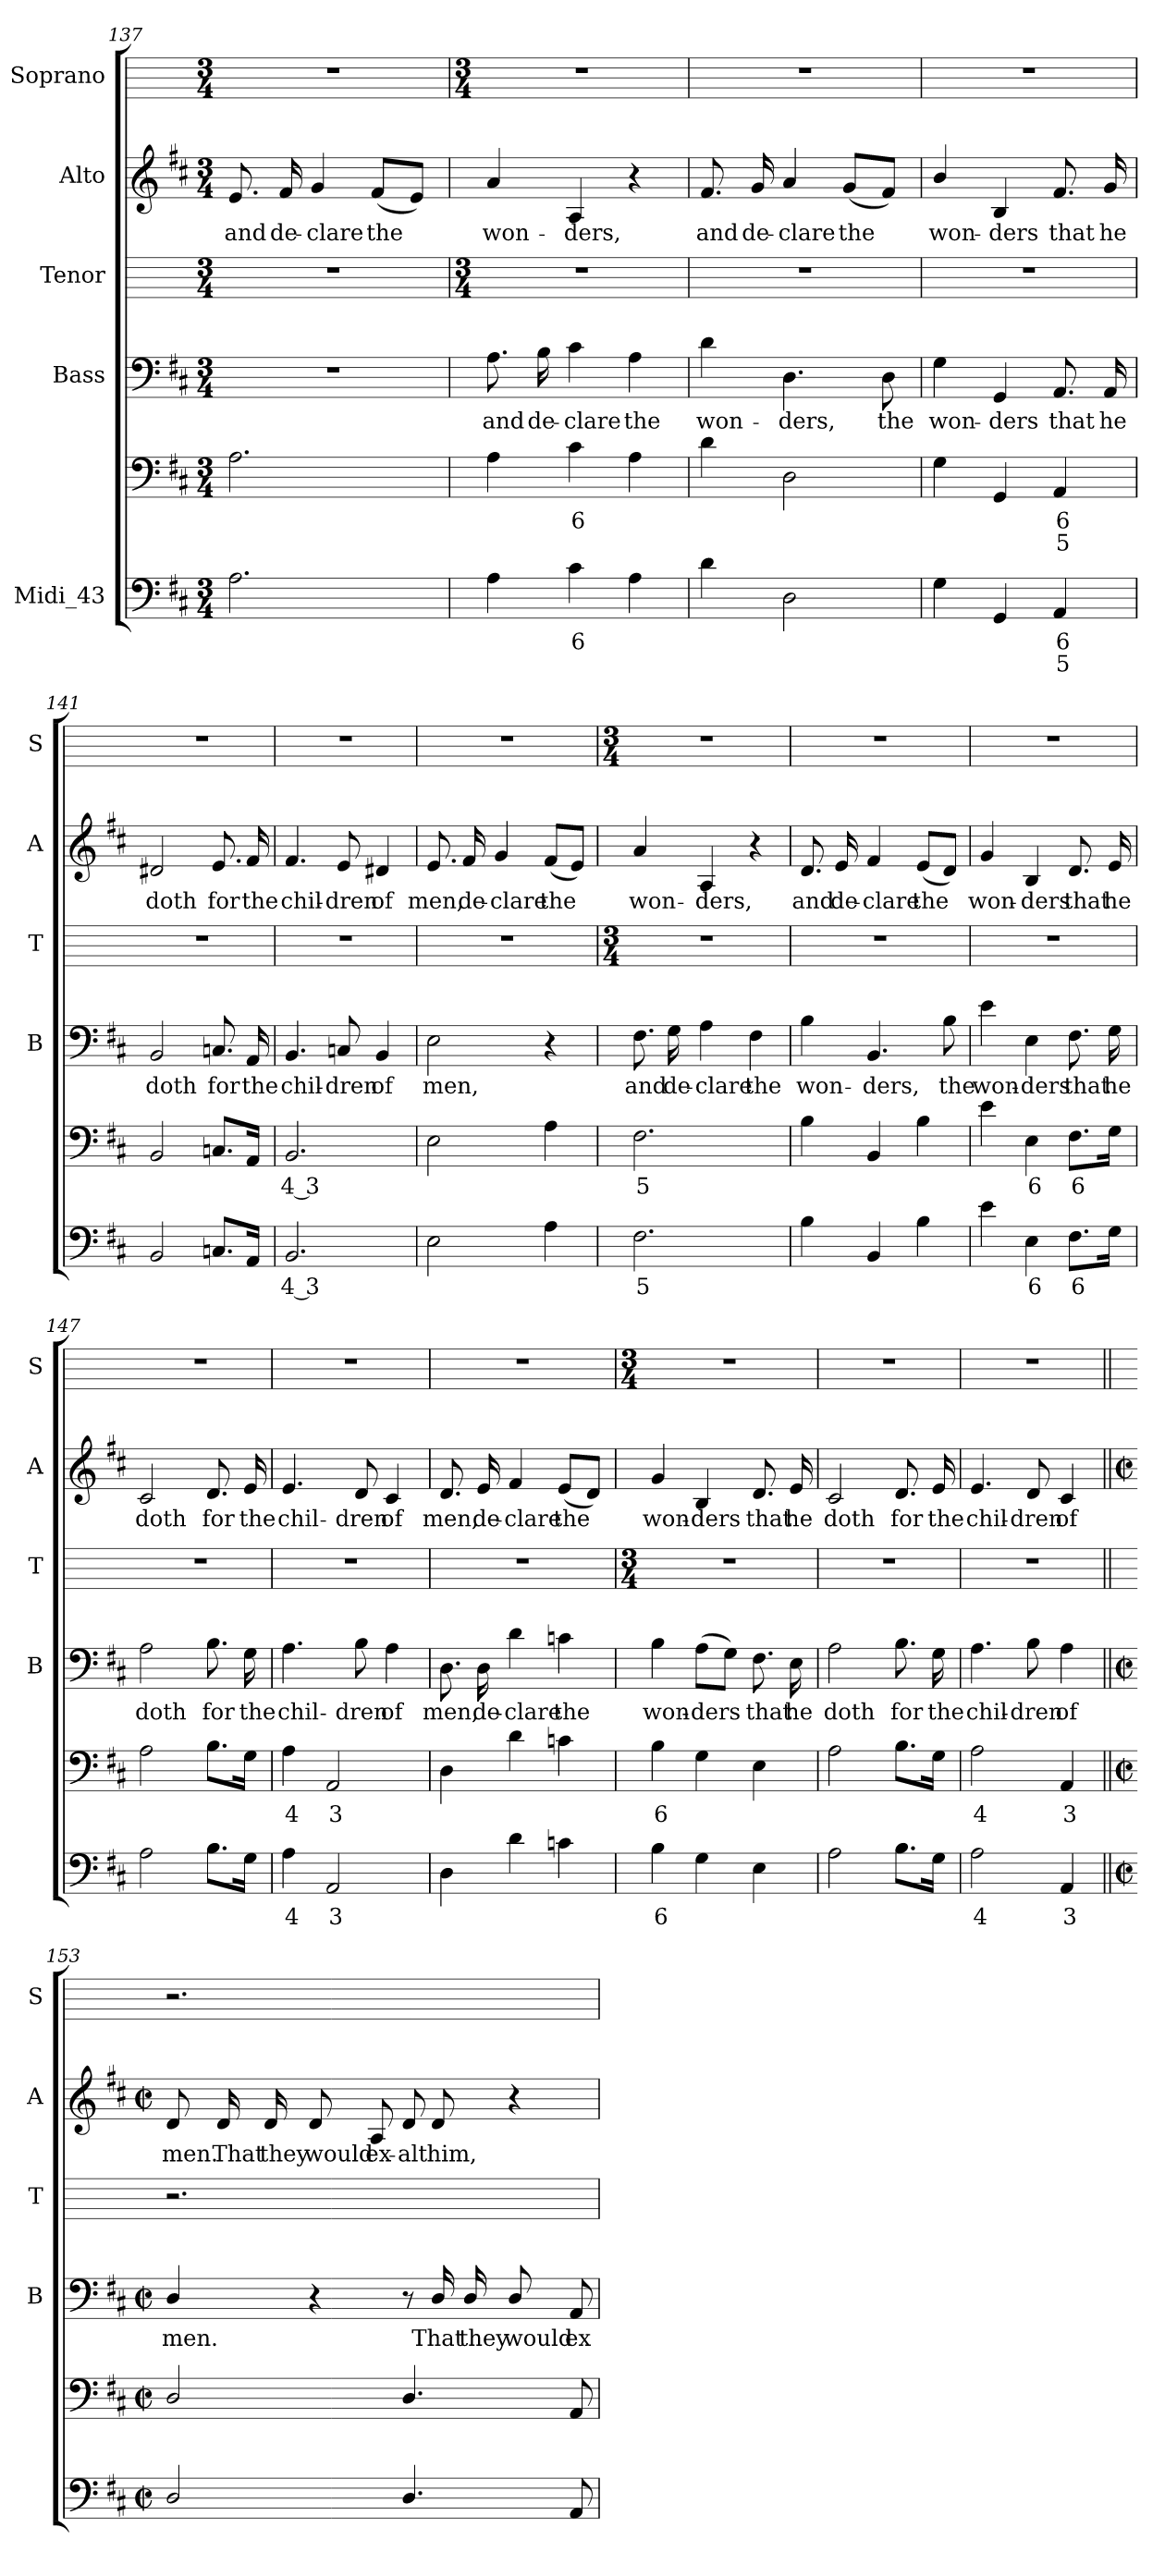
**kern	**text	**text	**kern	**text	**text	**kern	**text	**kern	**kern	**text	**kern
*part5	*part5	*part5	*part5	*part5	*part5	*part4	*part4	*part3	*part2	*part2	*part1
*staff6	*staff6	*staff6	*staff5	*staff5	*staff5	*staff4	*staff4	*staff3	*staff2	*staff2	*staff1
*I"Midi_43	*	*	*	*	*	*I"Bass	*	*I"Tenor	*I"Alto	*	*I"Soprano
*	*	*	*	*	*	*I'B	*	*I'T	*I'A	*	*I'S
*clefF4	*	*	*clefF4	*	*	*clefF4	*	*	*clefG2	*	*
*k[f#c#]	*	*	*k[f#c#]	*	*	*k[f#c#]	*	*	*k[f#c#]	*	*
*D:	*	*	*D:	*	*	*D:	*	*	*D:	*	*
*M3/4	*	*	*M3/4	*	*	*M3/4	*	*M3/4	*M3/4	*	*M3/4
=137	=137	=137	=137	=137	=137	=137	=137	=137	=137	=137	=137
!	!	!	!	!	!	!LO:N:vis=1	!	!	!	!LO:LY:b	!
2.A	.	.	2.A	.	.	2.r	.	2.r	8.e	and	2.r
!	!	!	!	!	!	!	!	!	!	!LO:LY:b	!
.	.	.	.	.	.	.	.	.	16f#	de-	.
!	!	!	!	!	!	!	!	!	!	!LO:LY:b	!
.	.	.	.	.	.	.	.	.	4g	-clare	.
!	!	!	!	!	!	!	!	!	!	!LO:LY:b	!
.	.	.	.	.	.	.	.	.	(<8f#L	the	.
.	.	.	.	.	.	.	.	.	8eJ)	.	.
!!LO:LB:g=z
=138	=138	=138	=138	=138	=138	=138	=138	=138	=138	=138	=138
*	*	*	*	*	*	*	*	*M3/4	*	*	*M3/4
!	!	!	!	!	!	!	!LO:LY:b	!	!	!LO:LY:b	!
4A	.	.	4A	.	.	8.A	and	2.r	4a	won-	2.r
!	!	!	!	!	!	!	!LO:LY:b	!	!	!	!
.	.	.	.	.	.	16B	de-	.	.	.	.
!	!LO:LY:b	!	!	!LO:LY:b	!	!	!LO:LY:b	!	!	!LO:LY:b	!
4c#	6	.	4c#	6	.	4c#	-clare	.	4A	-ders,	.
!	!	!	!	!	!	!	!LO:LY:b	!	!	!	!
4A	.	.	4A	.	.	4A	the	.	4r	.	.
=139	=139	=139	=139	=139	=139	=139	=139	=139	=139	=139	=139
!	!	!	!	!	!	!	!LO:LY:b	!	!	!LO:LY:b	!
4d	.	.	4d	.	.	4d	won-	2.r	8.f#	and	2.r
!	!	!	!	!	!	!	!	!	!	!LO:LY:b	!
.	.	.	.	.	.	.	.	.	16g	de-	.
!	!	!	!	!	!	!	!LO:LY:b	!	!	!LO:LY:b	!
2D	.	.	2D	.	.	4.D	-ders,	.	4a	-clare	.
!	!	!	!	!	!	!	!	!	!	!LO:LY:b	!
.	.	.	.	.	.	.	.	.	(<8gL	the	.
!	!	!	!	!	!	!	!LO:LY:b	!	!	!	!
.	.	.	.	.	.	8D	the	.	8f#J)	.	.
=140	=140	=140	=140	=140	=140	=140	=140	=140	=140	=140	=140
!	!	!	!	!	!	!	!LO:LY:b	!	!	!LO:LY:b	!
4G	.	.	4G	.	.	4G	won-	2.r	4b/	won-	2.r
!	!	!	!	!	!	!	!LO:LY:b	!	!	!LO:LY:b	!
4GG	.	.	4GG	.	.	4GG	-ders	.	4B	-ders	.
!	!LO:LY:b	!LO:LY:b	!	!LO:LY:b	!LO:LY:b	!	!LO:LY:b	!	!	!LO:LY:b	!
4AA	6	5	4AA	6	5	8.AA	that	.	8.f#	that	.
!	!	!	!	!	!	!	!LO:LY:b	!	!	!LO:LY:b	!
.	.	.	.	.	.	16AA	he	.	16g	he	.
=141	=141	=141	=141	=141	=141	=141	=141	=141	=141	=141	=141
!	!	!	!	!	!	!	!LO:LY:b	!	!	!LO:LY:b	!
2BB	.	.	2BB	.	.	2BB	doth	2.r	2d#X	doth	2.r
!	!	!	!	!	!	!	!LO:LY:b	!	!	!LO:LY:b	!
8.CnL	.	.	8.CnL	.	.	8.Cn	for	.	8.e	for	.
!	!	!	!	!	!	!	!LO:LY:b	!	!	!LO:LY:b	!
16AAJ	.	.	16AAJ	.	.	16AA	the	.	16f#	the	.
=142	=142	=142	=142	=142	=142	=142	=142	=142	=142	=142	=142
!	!LO:LY:b	!	!	!LO:LY:b	!	!	!LO:LY:b	!	!	!LO:LY:b	!
2.BB	4 3	.	2.BB	4 3	.	4.BB	chil-	2.r	4.f#	chil-	2.r
!	!	!	!	!	!	!	!LO:LY:b	!	!	!LO:LY:b	!
.	.	.	.	.	.	8Cn	-dren	.	8e	-dren	.
!	!	!	!	!	!	!	!LO:LY:b	!	!	!LO:LY:b	!
.	.	.	.	.	.	4BB	of	.	4d#X	of	.
=143	=143	=143	=143	=143	=143	=143	=143	=143	=143	=143	=143
!	!	!	!	!	!	!	!LO:LY:b	!	!	!LO:LY:b	!
2E	.	.	2E	.	.	2E	men,	2.r	8.e	men,	2.r
!	!	!	!	!	!	!	!	!	!	!LO:LY:b	!
.	.	.	.	.	.	.	.	.	16f#	de-	.
!	!	!	!	!	!	!	!	!	!	!LO:LY:b	!
.	.	.	.	.	.	.	.	.	4g	-clare	.
!	!	!	!	!	!	!	!	!	!	!LO:LY:b	!
4A	.	.	4A	.	.	4r	.	.	(<8f#L	the	.
.	.	.	.	.	.	.	.	.	8eJ)	.	.
!!LO:LB:g=z
=144	=144	=144	=144	=144	=144	=144	=144	=144	=144	=144	=144
*	*	*	*	*	*	*	*	*M3/4	*	*	*M3/4
!	!LO:LY:b	!	!	!LO:LY:b	!	!	!LO:LY:b	!	!	!LO:LY:b	!
2.F#	5	.	2.F#	5	.	8.F#	and	2.r	4a	won-	2.r
!	!	!	!	!	!	!	!LO:LY:b	!	!	!	!
.	.	.	.	.	.	16G	de-	.	.	.	.
!	!	!	!	!	!	!	!LO:LY:b	!	!	!LO:LY:b	!
.	.	.	.	.	.	4A	-clare	.	4A	-ders,	.
!	!	!	!	!	!	!	!LO:LY:b	!	!	!	!
.	.	.	.	.	.	4F#	the	.	4r	.	.
=145	=145	=145	=145	=145	=145	=145	=145	=145	=145	=145	=145
!	!	!	!	!	!	!	!LO:LY:b	!	!	!LO:LY:b	!
4B	.	.	4B	.	.	4B	won-	2.r	8.d	and	2.r
!	!	!	!	!	!	!	!	!	!	!LO:LY:b	!
.	.	.	.	.	.	.	.	.	16e	de-	.
!	!	!	!	!	!	!	!LO:LY:b	!	!	!LO:LY:b	!
4BB	.	.	4BB	.	.	4.BB	-ders,	.	4f#	-clare	.
!	!	!	!	!	!	!	!	!	!	!LO:LY:b	!
4B	.	.	4B	.	.	.	.	.	(<8eL	the	.
!	!	!	!	!	!	!	!LO:LY:b	!	!	!	!
.	.	.	.	.	.	8B	the	.	8dJ)	.	.
=146	=146	=146	=146	=146	=146	=146	=146	=146	=146	=146	=146
!	!	!	!	!	!	!	!LO:LY:b	!	!	!LO:LY:b	!
4e	.	.	4e	.	.	4e	won-	2.r	4g	won-	2.r
!	!LO:LY:b	!	!	!LO:LY:b	!	!	!LO:LY:b	!	!	!LO:LY:b	!
4E	6	.	4E	6	.	4E	-ders	.	4B	-ders	.
!	!LO:LY:b	!	!	!LO:LY:b	!	!	!LO:LY:b	!	!	!LO:LY:b	!
8.F#L	6	.	8.F#L	6	.	8.F#	that	.	8.d	that	.
!	!	!	!	!	!	!	!LO:LY:b	!	!	!LO:LY:b	!
16GJ	.	.	16GJ	.	.	16G	he	.	16e	he	.
=147	=147	=147	=147	=147	=147	=147	=147	=147	=147	=147	=147
!	!	!	!	!	!	!	!LO:LY:b	!	!	!LO:LY:b	!
2A	.	.	2A	.	.	2A	doth	2.r	2c#	doth	2.r
!	!	!	!	!	!	!	!LO:LY:b	!	!	!LO:LY:b	!
8.BL	.	.	8.BL	.	.	8.B	for	.	8.d	for	.
!	!	!	!	!	!	!	!LO:LY:b	!	!	!LO:LY:b	!
16GJ	.	.	16GJ	.	.	16G	the	.	16e	the	.
=148	=148	=148	=148	=148	=148	=148	=148	=148	=148	=148	=148
!	!LO:LY:b	!	!	!LO:LY:b	!	!	!LO:LY:b	!	!	!LO:LY:b	!
4A	4	.	4A	4	.	4.A	chil-	2.r	4.e	chil-	2.r
!	!LO:LY:b	!	!	!LO:LY:b	!	!	!	!	!	!	!
2AA	3	.	2AA	3	.	.	.	.	.	.	.
!	!	!	!	!	!	!	!LO:LY:b	!	!	!LO:LY:b	!
.	.	.	.	.	.	8B	-dren	.	8d	-dren	.
!	!	!	!	!	!	!	!LO:LY:b	!	!	!LO:LY:b	!
.	.	.	.	.	.	4A	of	.	4c#	of	.
=149	=149	=149	=149	=149	=149	=149	=149	=149	=149	=149	=149
!	!	!	!	!	!	!	!LO:LY:b	!	!	!LO:LY:b	!
4D	.	.	4D	.	.	8.D	men,	2.r	8.d	men,	2.r
!	!	!	!	!	!	!	!LO:LY:b	!	!	!LO:LY:b	!
.	.	.	.	.	.	16D	de-	.	16e	de-	.
!	!	!	!	!	!	!	!LO:LY:b	!	!	!LO:LY:b	!
4d	.	.	4d	.	.	4d	-clare	.	4f#	-clare	.
!	!	!	!	!	!	!	!LO:LY:b	!	!	!LO:LY:b	!
4cn	.	.	4cn	.	.	4cn	the	.	(<8eL	the	.
.	.	.	.	.	.	.	.	.	8dJ)	.	.
!!LO:LB:g=z
=150	=150	=150	=150	=150	=150	=150	=150	=150	=150	=150	=150
*	*	*	*	*	*	*	*	*M3/4	*	*	*M3/4
!	!LO:LY:b	!	!	!LO:LY:b	!	!	!LO:LY:b	!	!	!LO:LY:b	!
4B	6	.	4B	6	.	4B	won-	2.r	4g	won-	2.r
!	!	!	!	!	!	!	!LO:LY:b	!	!	!LO:LY:b	!
4G	.	.	4G	.	.	(>8AL	-ders	.	4B	-ders	.
.	.	.	.	.	.	8GJ)	.	.	.	.	.
!	!	!	!	!	!	!	!LO:LY:b	!	!	!LO:LY:b	!
4E	.	.	4E	.	.	8.F#	that	.	8.d	that	.
!	!	!	!	!	!	!	!LO:LY:b	!	!	!LO:LY:b	!
.	.	.	.	.	.	16E	he	.	16e	he	.
=151	=151	=151	=151	=151	=151	=151	=151	=151	=151	=151	=151
!	!	!	!	!	!	!	!LO:LY:b	!	!	!LO:LY:b	!
2A	.	.	2A	.	.	2A	doth	2.r	2c#	doth	2.r
!	!	!	!	!	!	!	!LO:LY:b	!	!	!LO:LY:b	!
8.BL	.	.	8.BL	.	.	8.B	for	.	8.d	for	.
!	!	!	!	!	!	!	!LO:LY:b	!	!	!LO:LY:b	!
16GJ	.	.	16GJ	.	.	16G	the	.	16e	the	.
=152	=152	=152	=152	=152	=152	=152	=152	=152	=152	=152	=152
!	!LO:LY:b	!	!	!LO:LY:b	!	!	!LO:LY:b	!	!	!LO:LY:b	!
2A	4	.	2A	4	.	4.A	chil-	2.r	4.e	chil-	2.r
!	!	!	!	!	!	!	!LO:LY:b	!	!	!LO:LY:b	!
.	.	.	.	.	.	8B	-dren	.	8d	-dren	.
!	!LO:LY:b	!	!	!LO:LY:b	!	!	!LO:LY:b	!	!	!LO:LY:b	!
4AA	3	.	4AA	3	.	4A	of	.	4c#	of	.
=153||	=153||	=153||	=153||	=153||	=153||	=153||	=153||	=153||	=153||	=153||	=153||
*M2/2	*	*	*M2/2	*	*	*M2/2	*	*	*M2/2	*	*
*met(c|)	*	*	*met(c|)	*	*	*met(c|)	*	*	*met(c|)	*	*
!	!	!	!	!	!	!	!LO:LY:b	!	!	!LO:LY:b	!
2D/	.	.	2D/	.	.	4D/	men.	2.r	8d	men.	2.r
!	!	!	!	!	!	!	!	!	!	!LO:LY:b	!
.	.	.	.	.	.	.	.	.	16d	That	.
!	!	!	!	!	!	!	!	!	!	!LO:LY:b	!
.	.	.	.	.	.	.	.	.	16d	they	.
!	!	!	!	!	!	!	!	!	!	!LO:LY:b	!
.	.	.	.	.	.	4r	.	.	8d	would	.
!	!	!	!	!	!	!	!	!	!	!LO:LY:b	!
.	.	.	.	.	.	.	.	.	8A	ex-	.
!	!	!	!	!	!	!	!	!	!	!LO:LY:b	!
4.D/	.	.	4.D/	.	.	8r	.	.	8d	-alt	.
!	!	!	!	!	!	!	!LO:LY:b	!	!	!LO:LY:b	!
.	.	.	.	.	.	16D/	That	.	8d	him,	.
!	!	!	!	!	!	!	!LO:LY:b	!	!	!	!
.	.	.	.	.	.	16D/	they	.	.	.	.
!	!	!	!	!	!	!	!LO:LY:b	!	!	!	!
.	.	.	.	.	.	8D/	would	4ryy	4r	.	4ryy
!	!	!	!	!	!	!	!LO:LY:b	!	!	!	!
8AA	.	.	8AA	.	.	8AA	ex-	.	.	.	.
=	=	=	=	=	=	=	=	=	=	=	=
*-	*-	*-	*-	*-	*-	*-	*-	*-	*-	*-	*-
